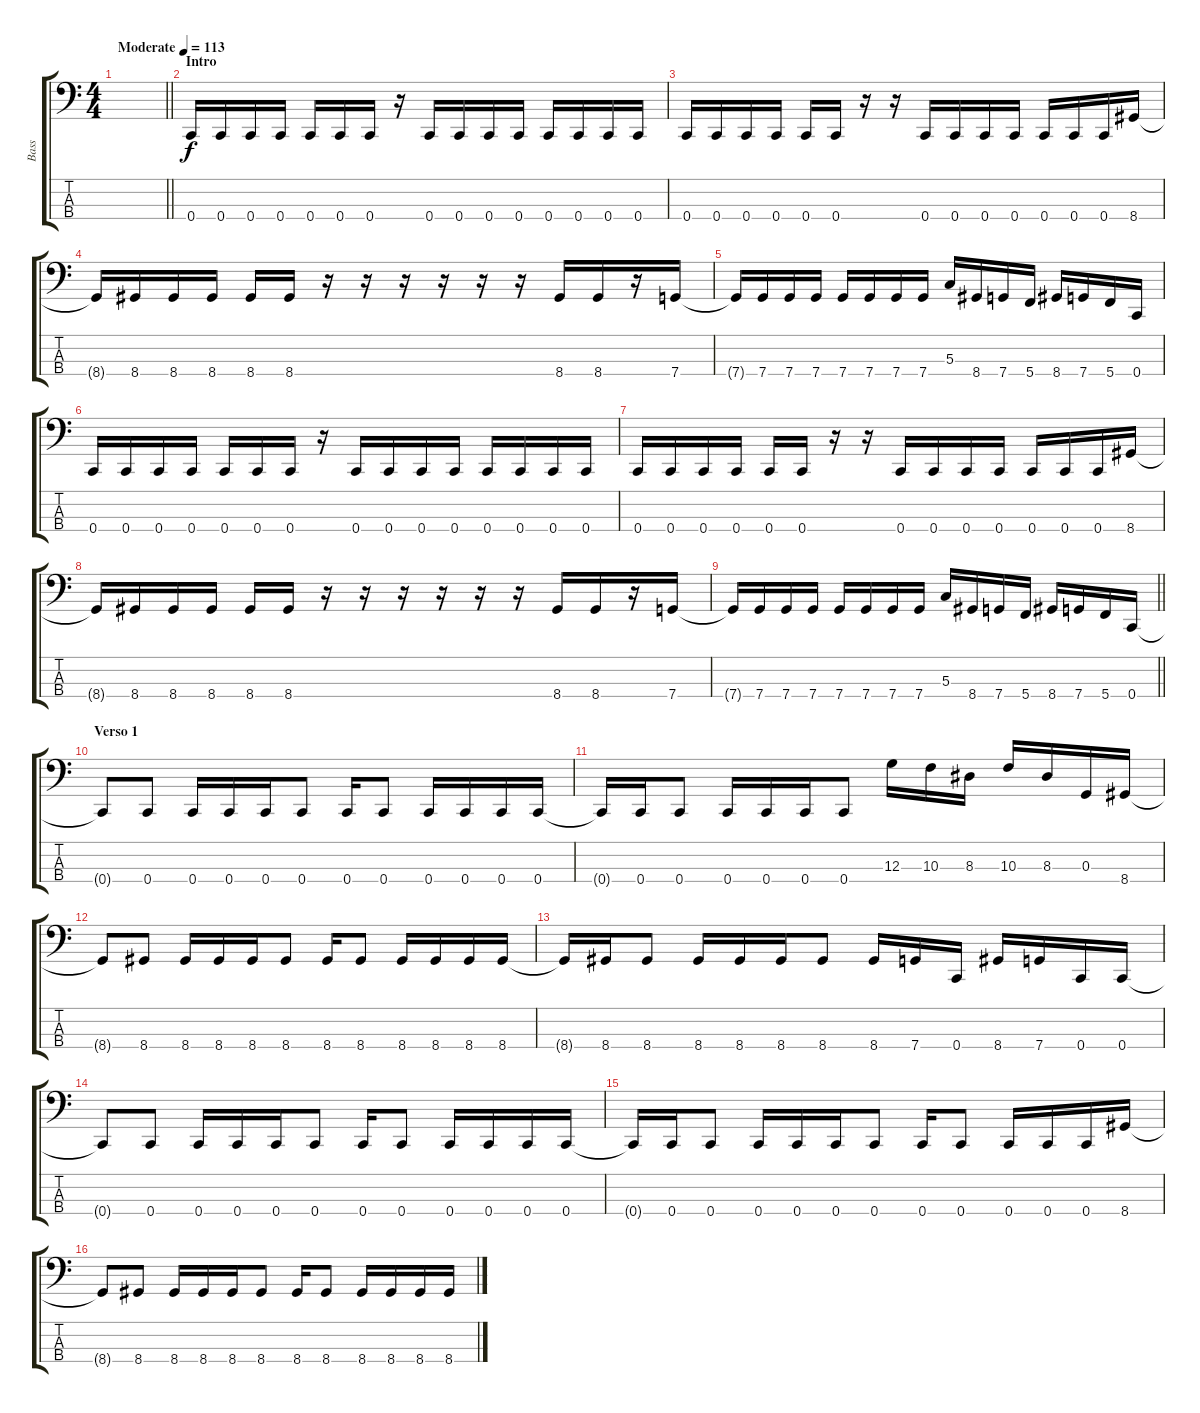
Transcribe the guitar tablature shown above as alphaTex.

\track ("Bass" "Bass") {instrument slapbass2}
\staff {score tabs}
\tuning (F2 C2 G1 C1) {hide}
\ts (4 4)
\tempo (113 "Moderate")
\clef f4
\barLineRight lightlight
\ks c
|
\section ("" "Intro")
0.4.16 0.4.16 0.4.16 0.4.16 0.4.16 0.4.16 0.4.16 r.16 0.4.16 0.4.16 0.4.16 0.4.16 0.4.16 0.4.16 0.4.16 0.4.16 |
0.4.16 0.4.16 0.4.16 0.4.16 0.4.16 0.4.16 r.16 r.16 0.4.16 0.4.16 0.4.16 0.4.16 0.4.16 0.4.16 0.4.16 8.4.16 |
8.4{t}.16 8.4.16 8.4.16 8.4.16 8.4.16 8.4.16 r.16 r.16 r.16 r.16 r.16 r.16 8.4.16 8.4.16 r.16 7.4.16 |
7.4{t}.16 7.4.16 7.4.16 7.4.16 7.4.16 7.4.16 7.4.16 7.4.16 5.3.16 8.4.16 7.4.16 5.4.16 8.4.16 7.4.16 5.4.16 0.4.16 |
0.4.16 0.4.16 0.4.16 0.4.16 0.4.16 0.4.16 0.4.16 r.16 0.4.16 0.4.16 0.4.16 0.4.16 0.4.16 0.4.16 0.4.16 0.4.16 |
0.4.16 0.4.16 0.4.16 0.4.16 0.4.16 0.4.16 r.16 r.16 0.4.16 0.4.16 0.4.16 0.4.16 0.4.16 0.4.16 0.4.16 8.4.16 |
8.4{t}.16 8.4.16 8.4.16 8.4.16 8.4.16 8.4.16 r.16 r.16 r.16 r.16 r.16 r.16 8.4.16 8.4.16 r.16 7.4.16 |
\barLineRight lightlight
7.4{t}.16 7.4.16 7.4.16 7.4.16 7.4.16 7.4.16 7.4.16 7.4.16 5.3.16 8.4.16 7.4.16 5.4.16 8.4.16 7.4.16 5.4.16 0.4.16 |
\section ("" "Verso 1")
0.4{t}.8 0.4.8 0.4.16 0.4.16 0.4.16 0.4.8 0.4.16 0.4.8 0.4.16 0.4.16 0.4.16 0.4.16 |
0.4{t}.16 0.4.16 0.4.8 0.4.16 0.4.16 0.4.16 0.4.8 12.3.16 10.3.16 8.3.16 10.3.16 8.3.16 0.3.16 8.4.16 |
8.4{t}.8 8.4.8 8.4.16 8.4.16 8.4.16 8.4.8 8.4.16 8.4.8 8.4.16 8.4.16 8.4.16 8.4.16 |
8.4{t}.16 8.4.16 8.4.8 8.4.16 8.4.16 8.4.16 8.4.8 8.4.16 7.4.16 0.4.16 8.4.16 7.4.16 0.4.16 0.4.16 |
0.4{t}.8 0.4.8 0.4.16 0.4.16 0.4.16 0.4.8 0.4.16 0.4.8 0.4.16 0.4.16 0.4.16 0.4.16 |
0.4{t}.16 0.4.16 0.4.8 0.4.16 0.4.16 0.4.16 0.4.8 0.4.16 0.4.8 0.4.16 0.4.16 0.4.16 8.4.16 |
8.4{t}.8 8.4.8 8.4.16 8.4.16 8.4.16 8.4.8 8.4.16 8.4.8 8.4.16 8.4.16 8.4.16 8.4.16
